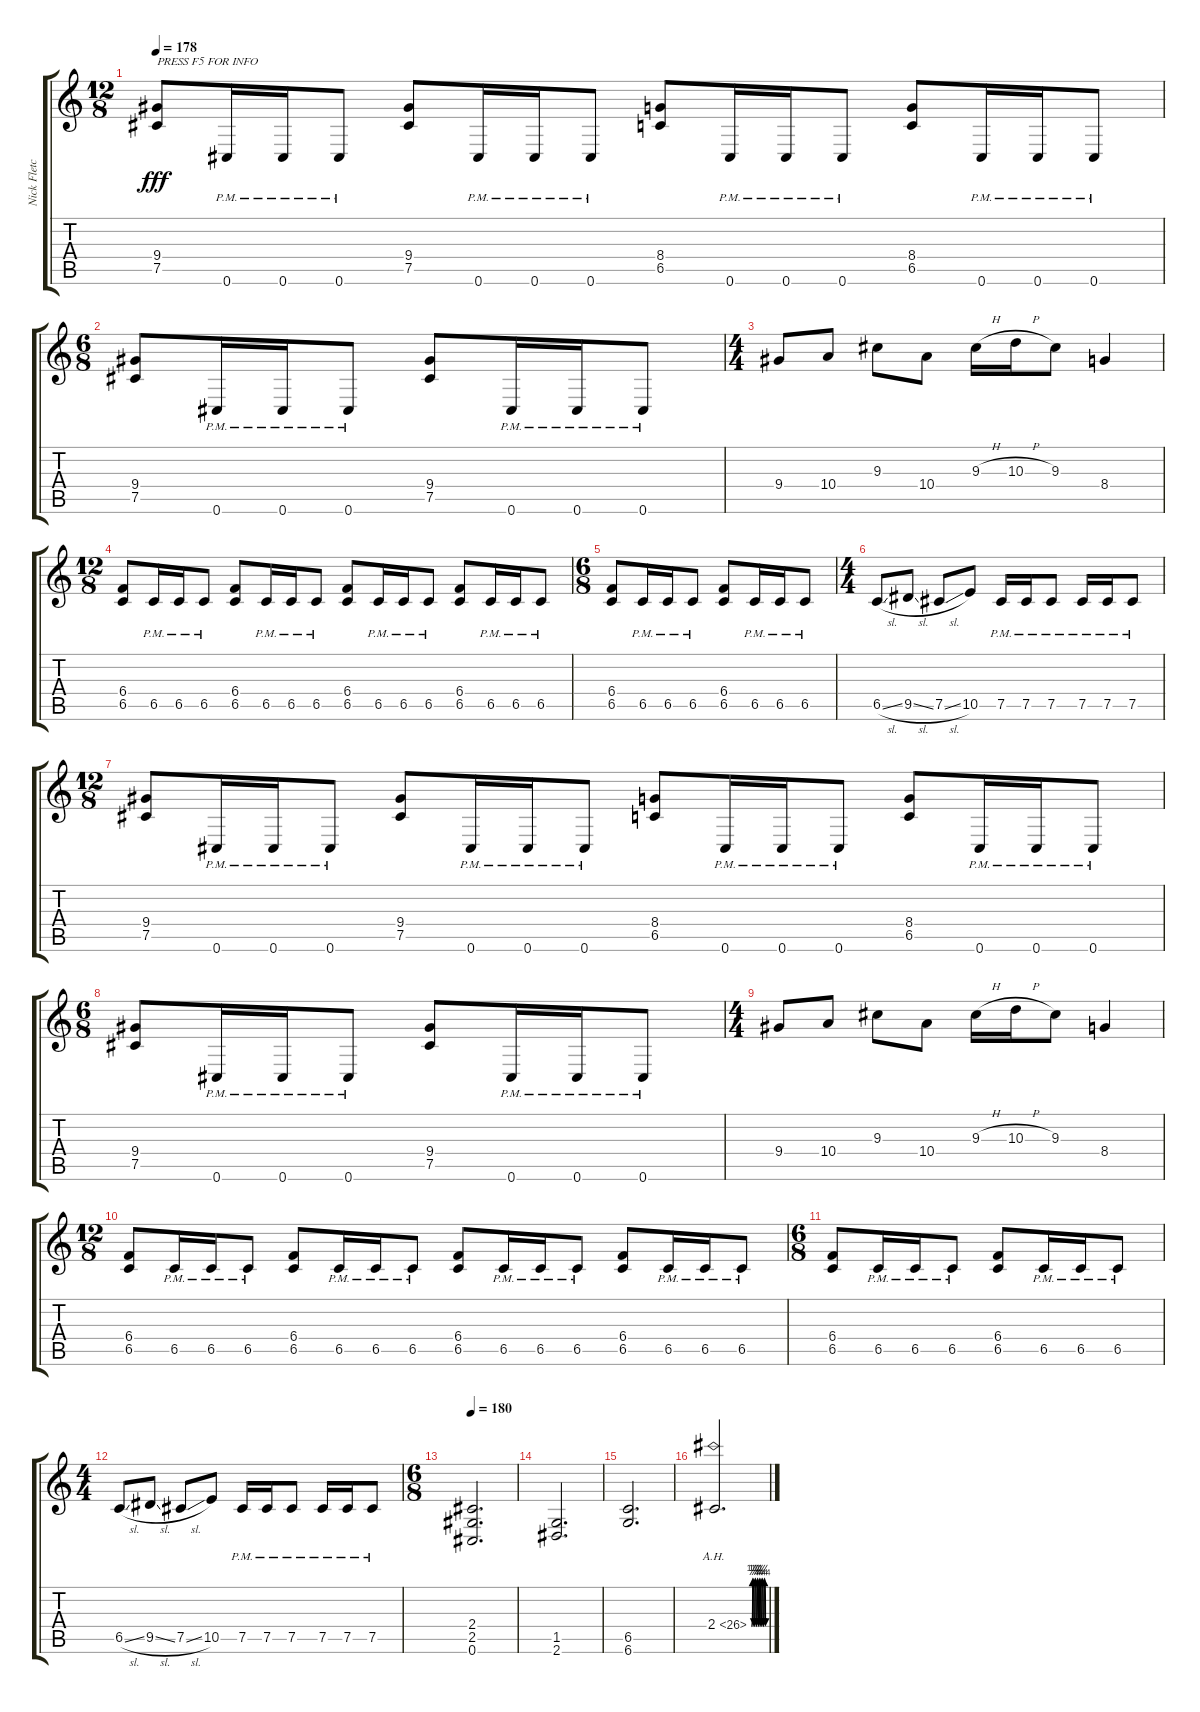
\track ("Nick Fletcher" "Nick Fletc") {instrument distortionguitar}
\staff {score tabs}
\tuning (Db4 Ab3 E3 B2 Gb2 Db2) {hide}
\ts (12 8)
\tempo 178
\tempo 200
\tempo 178
\clef g2
\ks c
(9.4 7.5).8{txt "PRESS F5 FOR INFO" dy fff instrument distortionguitar} 0.6{pm}.16 0.6{pm}.16 0.6{pm}.8 (9.4 7.5).8 0.6{pm}.16 0.6{pm}.16 0.6{pm}.8 (8.4 6.5).8 0.6{pm}.16 0.6{pm}.16 0.6{pm}.8 (8.4 6.5).8 0.6{pm}.16 0.6{pm}.16 0.6{pm}.8 |
\ts (6 8)
(9.4 7.5).8 0.6{pm}.16 0.6{pm}.16 0.6{pm}.8 (9.4 7.5).8 0.6{pm}.16 0.6{pm}.16 0.6{pm}.8 |
\ts (4 4)
9.4.8 10.4.8 9.3.8 10.4.8 9.3{h}.16 10.3{h}.16 9.3.8 8.4.4 |
\ts (12 8)
(6.4 6.5).8 6.5{pm}.16 6.5{pm}.16 6.5{pm}.8 (6.4 6.5).8 6.5{pm}.16 6.5{pm}.16 6.5{pm}.8 (6.4 6.5).8 6.5{pm}.16 6.5{pm}.16 6.5{pm}.8 (6.4 6.5).8 6.5{pm}.16 6.5{pm}.16 6.5{pm}.8 |
\ts (6 8)
(6.4 6.5).8 6.5{pm}.16 6.5{pm}.16 6.5{pm}.8 (6.4 6.5).8 6.5{pm}.16 6.5{pm}.16 6.5{pm}.8 |
\ts (4 4)
6.5{sl}.8 9.5{sl}.8 7.5{sl}.8 10.5.8 7.5{pm}.16 7.5{pm}.16 7.5{pm}.8 7.5{pm}.16 7.5{pm}.16 7.5{pm}.8 |
\ts (12 8)
(9.4 7.5).8 0.6{pm}.16 0.6{pm}.16 0.6{pm}.8 (9.4 7.5).8 0.6{pm}.16 0.6{pm}.16 0.6{pm}.8 (8.4 6.5).8 0.6{pm}.16 0.6{pm}.16 0.6{pm}.8 (8.4 6.5).8 0.6{pm}.16 0.6{pm}.16 0.6{pm}.8 |
\ts (6 8)
(9.4 7.5).8 0.6{pm}.16 0.6{pm}.16 0.6{pm}.8 (9.4 7.5).8 0.6{pm}.16 0.6{pm}.16 0.6{pm}.8 |
\ts (4 4)
9.4.8 10.4.8 9.3.8 10.4.8 9.3{h}.16 10.3{h}.16 9.3.8 8.4.4 |
\ts (12 8)
(6.4 6.5).8 6.5{pm}.16 6.5{pm}.16 6.5{pm}.8 (6.4 6.5).8 6.5{pm}.16 6.5{pm}.16 6.5{pm}.8 (6.4 6.5).8 6.5{pm}.16 6.5{pm}.16 6.5{pm}.8 (6.4 6.5).8 6.5{pm}.16 6.5{pm}.16 6.5{pm}.8 |
\ts (6 8)
(6.4 6.5).8 6.5{pm}.16 6.5{pm}.16 6.5{pm}.8 (6.4 6.5).8 6.5{pm}.16 6.5{pm}.16 6.5{pm}.8 |
\ts (4 4)
6.5{sl}.8 9.5{sl}.8 7.5{sl}.8 10.5.8 7.5{pm}.16 7.5{pm}.16 7.5{pm}.8 7.5{pm}.16 7.5{pm}.16 7.5{pm}.8 |
\ts (6 8)
\tempo 180
(2.4 2.5 0.6).2{d} |
(1.5 2.6).2{d} |
(6.5 6.6).2{d} |
2.4{be (custom 0 0 5 1 10 0 15 1 20 0 25 1 30 0 35 1 40 0 45 1 50 0 55 1 60 0) ah 24}.2{d}
